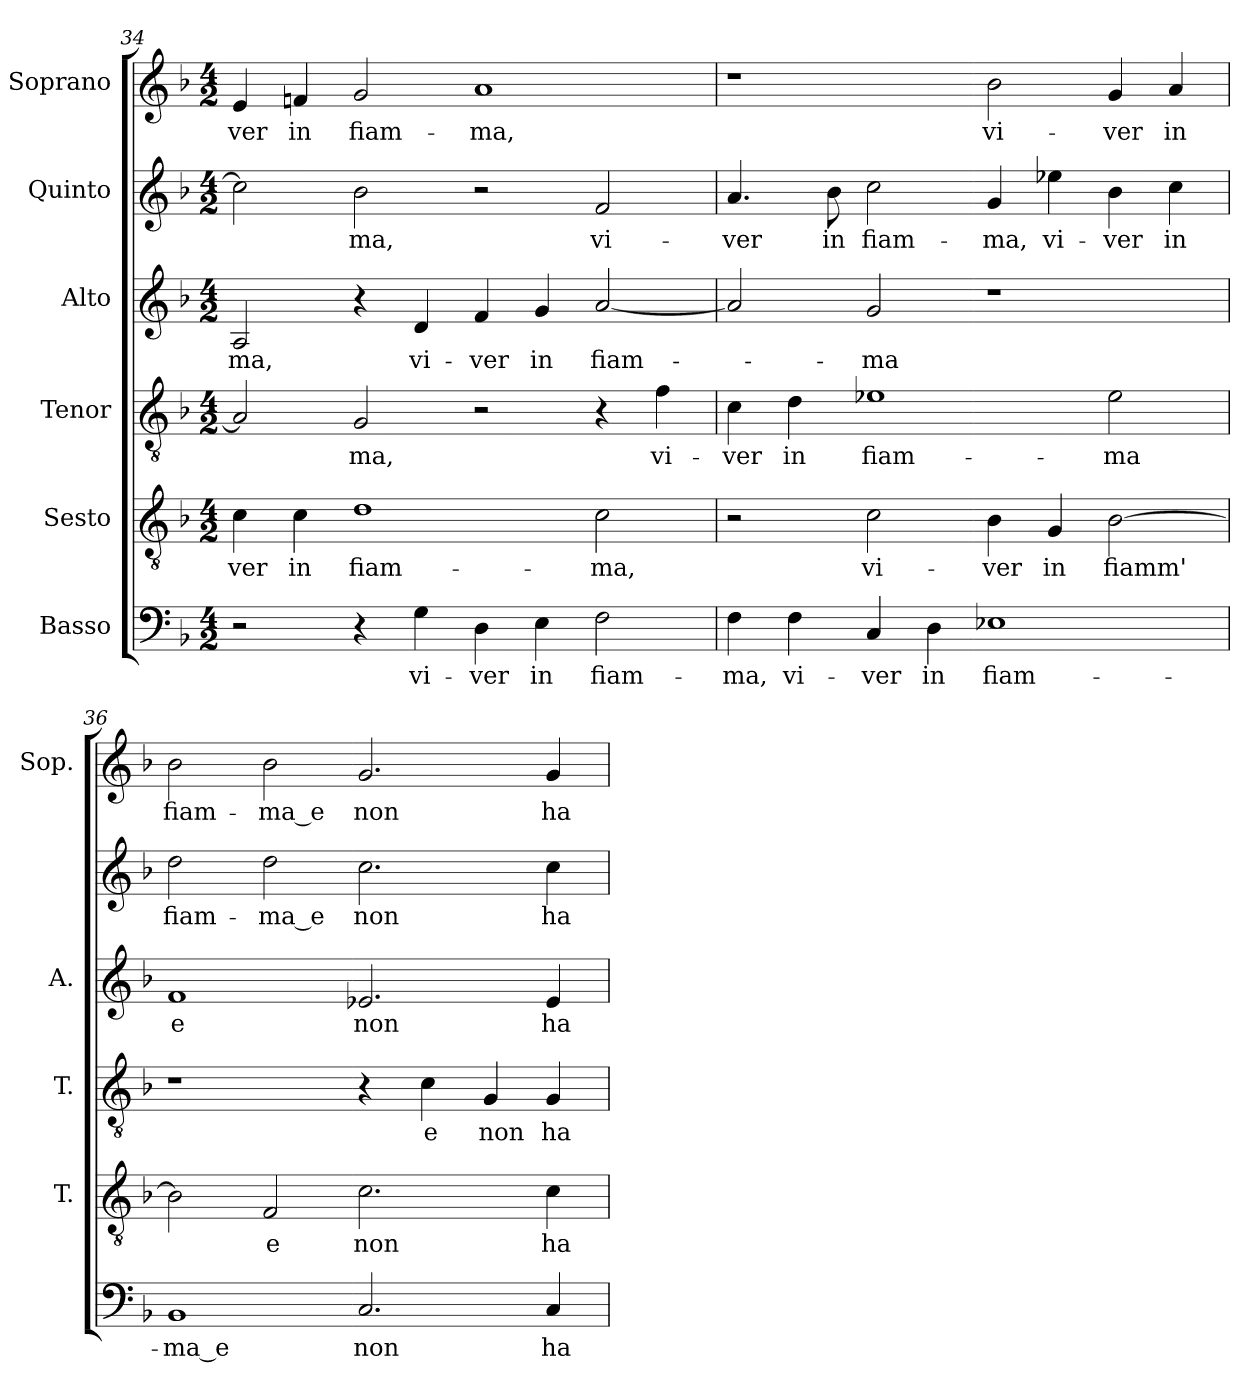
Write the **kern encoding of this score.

**kern	**text	**kern	**text	**kern	**text	**kern	**text	**kern	**text	**kern	**text
*part6	*part6	*part5	*part5	*part4	*part4	*part3	*part3	*part2	*part2	*part1	*part1
*staff6	*staff6	*staff5	*staff5	*staff4	*staff4	*staff3	*staff3	*staff2	*staff2	*staff1	*staff1
*I"Basso	*	*I"Sesto	*	*I"Tenor	*	*I"Alto	*	*I"Quinto	*	*I"Soprano	*
*	*	*I'T.	*	*I'T.	*	*I'A.	*	*	*	*I'Sop.	*
*clefF4	*	*clefGv2	*	*clefGv2	*	*clefG2	*	*clefG2	*	*clefG2	*
*	*	*ITrd7c12	*	*ITrd7c12	*	*	*	*	*	*	*
*k[b-]	*	*k[b-]	*	*k[b-]	*	*k[b-]	*	*k[b-]	*	*k[b-]	*
*F:	*	*F:	*	*F:	*	*F:	*	*F:	*	*F:	*
*M4/2	*	*M4/2	*	*M4/2	*	*M4/2	*	*M4/2	*	*M4/2	*
=34	=34	=34	=34	=34	=34	=34	=34	=34	=34	=34	=34
!	!	!	!LO:LY:b:color=#000000	!	!	!	!	!	!	!	!
!	!	!	!	!	!	!	!LO:LY:b:color=#000000	!	!	!	!
!	!	!	!	!	!	!	!	!	!	!	!LO:LY:b:color=#000000
2r	.	4Ci\	-ver	2AAi/]	.	2Ai/	-ma,	2cci\]	.	4ei/	-ver
!	!	!	!LO:LY:b:color=#000000	!	!	!	!	!	!	!	!
!	!	!	!	!	!	!	!	!	!	!	!LO:LY:b:color=#000000
.	.	4Ci\	in	.	.	.	.	.	.	4fni/	in
!	!	!	!LO:LY:b:color=#000000	!	!	!	!	!	!	!	!
!	!	!	!	!	!LO:LY:b:color=#000000	!	!	!	!	!	!
!	!	!	!	!	!	!	!	!	!LO:LY:b:color=#000000	!	!
!	!	!	!	!	!	!	!	!	!	!	!LO:LY:b:color=#000000
4r	.	1Di	fiam-	2GGi/	-ma,	4r	.	2b-i\	-ma,	2gi/	fiam-
!	!LO:LY:b:color=#000000	!	!	!	!	!	!	!	!	!	!
!	!	!	!	!	!	!	!LO:LY:b:color=#000000	!	!	!	!
4Gi\	vi-	.	.	.	.	4di/	vi-	.	.	.	.
!	!LO:LY:b:color=#000000	!	!	!	!	!	!	!	!	!	!
!	!	!	!	!	!	!	!LO:LY:b:color=#000000	!	!	!	!
!	!	!	!	!	!	!	!	!	!	!	!LO:LY:b:color=#000000
4Di\	-ver	.	.	2r	.	4fi/	-ver	2r	.	1ai	-ma,
!	!LO:LY:b:color=#000000	!	!	!	!	!	!	!	!	!	!
!	!	!	!	!	!	!	!LO:LY:b:color=#000000	!	!	!	!
4Ei\	in	.	.	.	.	4gi/	in	.	.	.	.
!	!LO:LY:b:color=#000000	!	!	!	!	!	!	!	!	!	!
!	!	!	!LO:LY:b:color=#000000	!	!	!	!	!	!	!	!
!	!	!	!	!	!	!	!LO:LY:b:color=#000000	!	!	!	!
!	!	!	!	!	!	!	!	!	!LO:LY:b:color=#000000	!	!
2Fi\	fiam-	2Ci\	-ma,	4r	.	[2ai/	fiam-	2fi/	vi-	.	.
!	!	!	!	!	!LO:LY:b:color=#000000	!	!	!	!	!	!
.	.	.	.	4Fi\	vi-	.	.	.	.	.	.
!!LO:LB:g=z
=35	=35	=35	=35	=35	=35	=35	=35	=35	=35	=35	=35
!	!LO:LY:b:color=#000000	!	!	!	!	!	!	!	!	!	!
!	!	!	!	!	!LO:LY:b:color=#000000	!	!	!	!	!	!
!	!	!	!	!	!	!	!	!	!LO:LY:b:color=#000000	!	!
4Fi\	-ma,	2r	.	4Ci\	-ver	2ai/]	.	4.ai/	-ver	1r	.
!	!LO:LY:b:color=#000000	!	!	!	!	!	!	!	!	!	!
!	!	!	!	!	!LO:LY:b:color=#000000	!	!	!	!	!	!
4Fi\	vi-	.	.	4Di\	in	.	.	.	.	.	.
!	!	!	!	!	!	!	!	!	!LO:LY:b:color=#000000	!	!
.	.	.	.	.	.	.	.	8b-i\	in	.	.
!	!LO:LY:b:color=#000000	!	!	!	!	!	!	!	!	!	!
!	!	!	!LO:LY:b:color=#000000	!	!	!	!	!	!	!	!
!	!	!	!	!	!LO:LY:b:color=#000000	!	!	!	!	!	!
!	!	!	!	!	!	!	!LO:LY:b:color=#000000	!	!	!	!
!	!	!	!	!	!	!	!	!	!LO:LY:b:color=#000000	!	!
4Ci/	-ver	2Ci\	vi-	1E-Xi	fiam-	2gi/	-ma	2cci\	fiam-	.	.
!	!LO:LY:b:color=#000000	!	!	!	!	!	!	!	!	!	!
4Di\	in	.	.	.	.	.	.	.	.	.	.
!	!LO:LY:b:color=#000000	!	!	!	!	!	!	!	!	!	!
!	!	!	!LO:LY:b:color=#000000	!	!	!	!	!	!	!	!
!	!	!	!	!	!	!	!	!	!LO:LY:b:color=#000000	!	!
!	!	!	!	!	!	!	!	!	!	!	!LO:LY:b:color=#000000
1E-Xi	fiam-	4BB-i\	-ver	.	.	1r	.	4gi/	-ma,	2b-i\	vi-
!	!	!	!LO:LY:b:color=#000000	!	!	!	!	!	!	!	!
!	!	!	!	!	!	!	!	!	!LO:LY:b:color=#000000	!	!
.	.	4GGi/	in	.	.	.	.	4ee-Xi\	vi-	.	.
!	!	!	!LO:LY:b:color=#000000	!	!	!	!	!	!	!	!
!	!	!	!	!	!LO:LY:b:color=#000000	!	!	!	!	!	!
!	!	!	!	!	!	!	!	!	!LO:LY:b:color=#000000	!	!
!	!	!	!	!	!	!	!	!	!	!	!LO:LY:b:color=#000000
.	.	[2BB-i\	fiamm'	2E-i\	-ma	.	.	4b-i\	-ver	4gi/	-ver
!	!	!	!	!	!	!	!	!	!LO:LY:b:color=#000000	!	!
!	!	!	!	!	!	!	!	!	!	!	!LO:LY:b:color=#000000
.	.	.	.	.	.	.	.	4cci\	in	4ai/	in
=36	=36	=36	=36	=36	=36	=36	=36	=36	=36	=36	=36
!	!LO:LY:b:color=#000000	!	!	!	!	!	!	!	!	!	!
!	!	!	!	!	!	!	!LO:LY:b:color=#000000	!	!	!	!
!	!	!	!	!	!	!	!	!	!LO:LY:b:color=#000000	!	!
!	!	!	!	!	!	!	!	!	!	!	!LO:LY:b:color=#000000
1BB-i	-ma_e	2BB-i\]	.	1r	.	1fi	e	2ddi\	fiam-	2b-i\	fiam-
!	!	!	!LO:LY:b:color=#000000	!	!	!	!	!	!	!	!
!	!	!	!	!	!	!	!	!	!LO:LY:b:color=#000000	!	!
!	!	!	!	!	!	!	!	!	!	!	!LO:LY:b:color=#000000
.	.	2FFi/	e	.	.	.	.	2ddi\	-ma_e	2b-i\	-ma_e
!	!LO:LY:b:color=#000000	!	!	!	!	!	!	!	!	!	!
!	!	!	!LO:LY:b:color=#000000	!	!	!	!	!	!	!	!
!	!	!	!	!	!	!	!LO:LY:b:color=#000000	!	!	!	!
!	!	!	!	!	!	!	!	!	!LO:LY:b:color=#000000	!	!
!	!	!	!	!	!	!	!	!	!	!	!LO:LY:b:color=#000000
2.Ci/	non	2.Ci\	non	4r	.	2.e-Xi/	non	2.cci\	non	2.gi/	non
!	!	!	!	!	!LO:LY:b:color=#000000	!	!	!	!	!	!
.	.	.	.	4Ci\	e	.	.	.	.	.	.
!	!	!	!	!	!LO:LY:b:color=#000000	!	!	!	!	!	!
.	.	.	.	4GGi/	non	.	.	.	.	.	.
!	!LO:LY:b:color=#000000	!	!	!	!	!	!	!	!	!	!
!	!	!	!LO:LY:b:color=#000000	!	!	!	!	!	!	!	!
!	!	!	!	!	!LO:LY:b:color=#000000	!	!	!	!	!	!
!	!	!	!	!	!	!	!LO:LY:b:color=#000000	!	!	!	!
!	!	!	!	!	!	!	!	!	!LO:LY:b:color=#000000	!	!
!	!	!	!	!	!	!	!	!	!	!	!LO:LY:b:color=#000000
4Ci/	ha-	4Ci\	ha-	4GGi/	ha-	4e-i/	ha-	4cci\	ha-	4gi/	ha-
=	=	=	=	=	=	=	=	=	=	=	=
*-	*-	*-	*-	*-	*-	*-	*-	*-	*-	*-	*-
